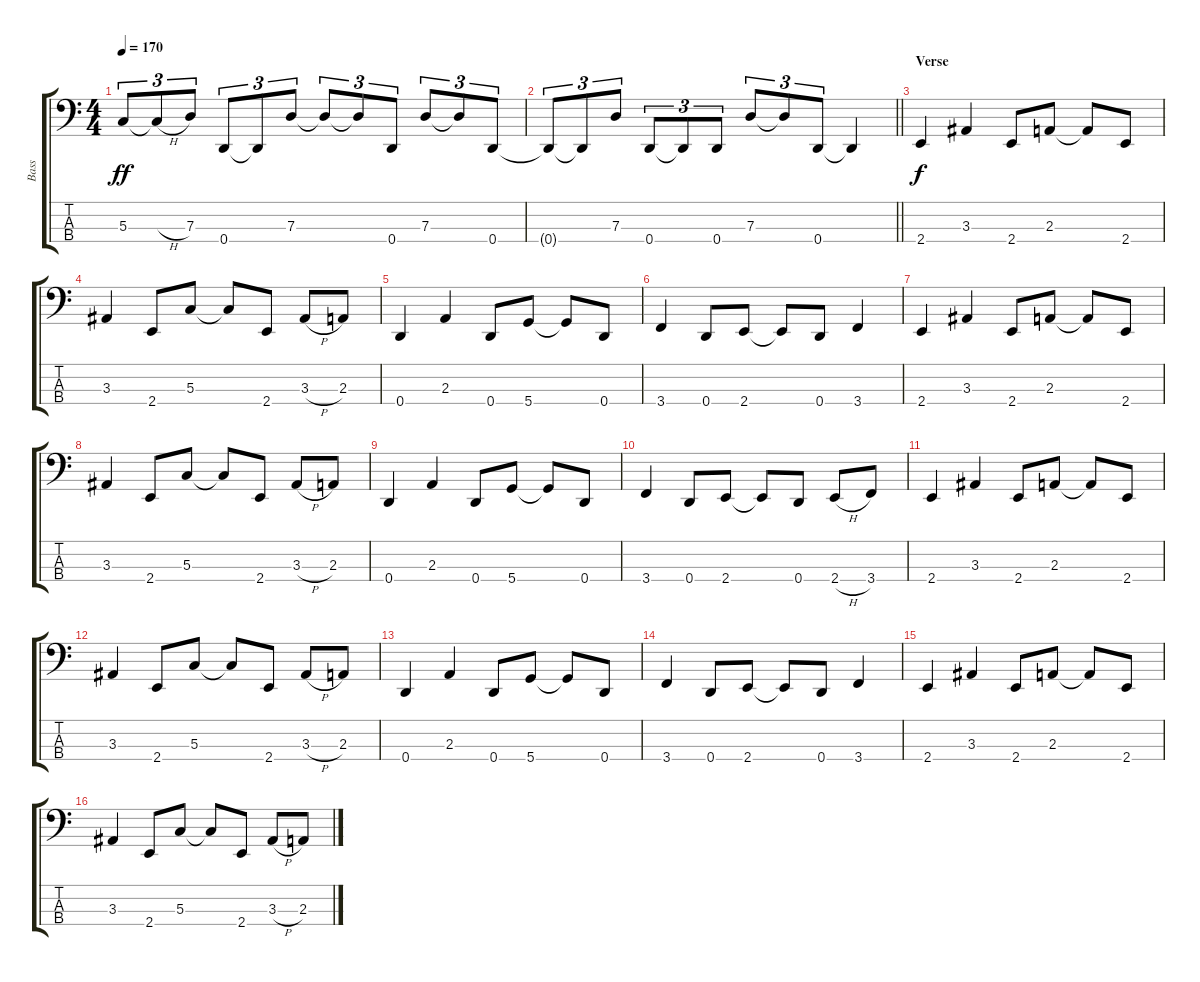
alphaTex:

\track ("Bass" "Bass") {instrument electricbassfinger}
\staff {score tabs}
\tuning (F2 C2 G1 D1) {hide}
\ts (4 4)
\tempo 170
\clef f4
\ks c
5.3.8{tu (3 2) dy ff} 5.3{h t}.8{tu (3 2)} 7.3.8{tu (3 2)} 0.4.8{tu (3 2)} 0.4{t}.8{tu (3 2)} 7.3.8{tu (3 2)} 7.3{t}.8{tu (3 2)} 7.3{t}.8{tu (3 2)} 0.4.8{tu (3 2)} 7.3.8{tu (3 2)} 7.3{t}.8{tu (3 2)} 0.4.8{tu (3 2)} |
\barLineRight lightlight
0.4{t}.8{tu (3 2)} 0.4{t}.8{tu (3 2)} 7.3.8{tu (3 2)} 0.4.8{tu (3 2)} 0.4{t}.8{tu (3 2)} 0.4.8{tu (3 2)} 7.3.8{tu (3 2)} 7.3{t}.8{tu (3 2)} 0.4.8{tu (3 2)} 0.4{t}.4 |
\section ("" "Verse")
2.4.4{dy f} 3.3.4 2.4.8 2.3.8 2.3{t}.8 2.4.8 |
3.3.4 2.4.8 5.3.8 5.3{t}.8 2.4.8 3.3{h}.8 2.3.8 |
0.4.4 2.3.4 0.4.8 5.4.8 5.4{t}.8 0.4.8 |
3.4.4 0.4.8 2.4.8 2.4{t}.8 0.4.8 3.4.4 |
2.4.4 3.3.4 2.4.8 2.3.8 2.3{t}.8 2.4.8 |
3.3.4 2.4.8 5.3.8 5.3{t}.8 2.4.8 3.3{h}.8 2.3.8 |
0.4.4 2.3.4 0.4.8 5.4.8 5.4{t}.8 0.4.8 |
3.4.4 0.4.8 2.4.8 2.4{t}.8 0.4.8 2.4{h}.8 3.4.8 |
2.4.4 3.3.4 2.4.8 2.3.8 2.3{t}.8 2.4.8 |
3.3.4 2.4.8 5.3.8 5.3{t}.8 2.4.8 3.3{h}.8 2.3.8 |
0.4.4 2.3.4 0.4.8 5.4.8 5.4{t}.8 0.4.8 |
3.4.4 0.4.8 2.4.8 2.4{t}.8 0.4.8 3.4.4 |
2.4.4 3.3.4 2.4.8 2.3.8 2.3{t}.8 2.4.8 |
3.3.4 2.4.8 5.3.8 5.3{t}.8 2.4.8 3.3{h}.8 2.3.8
